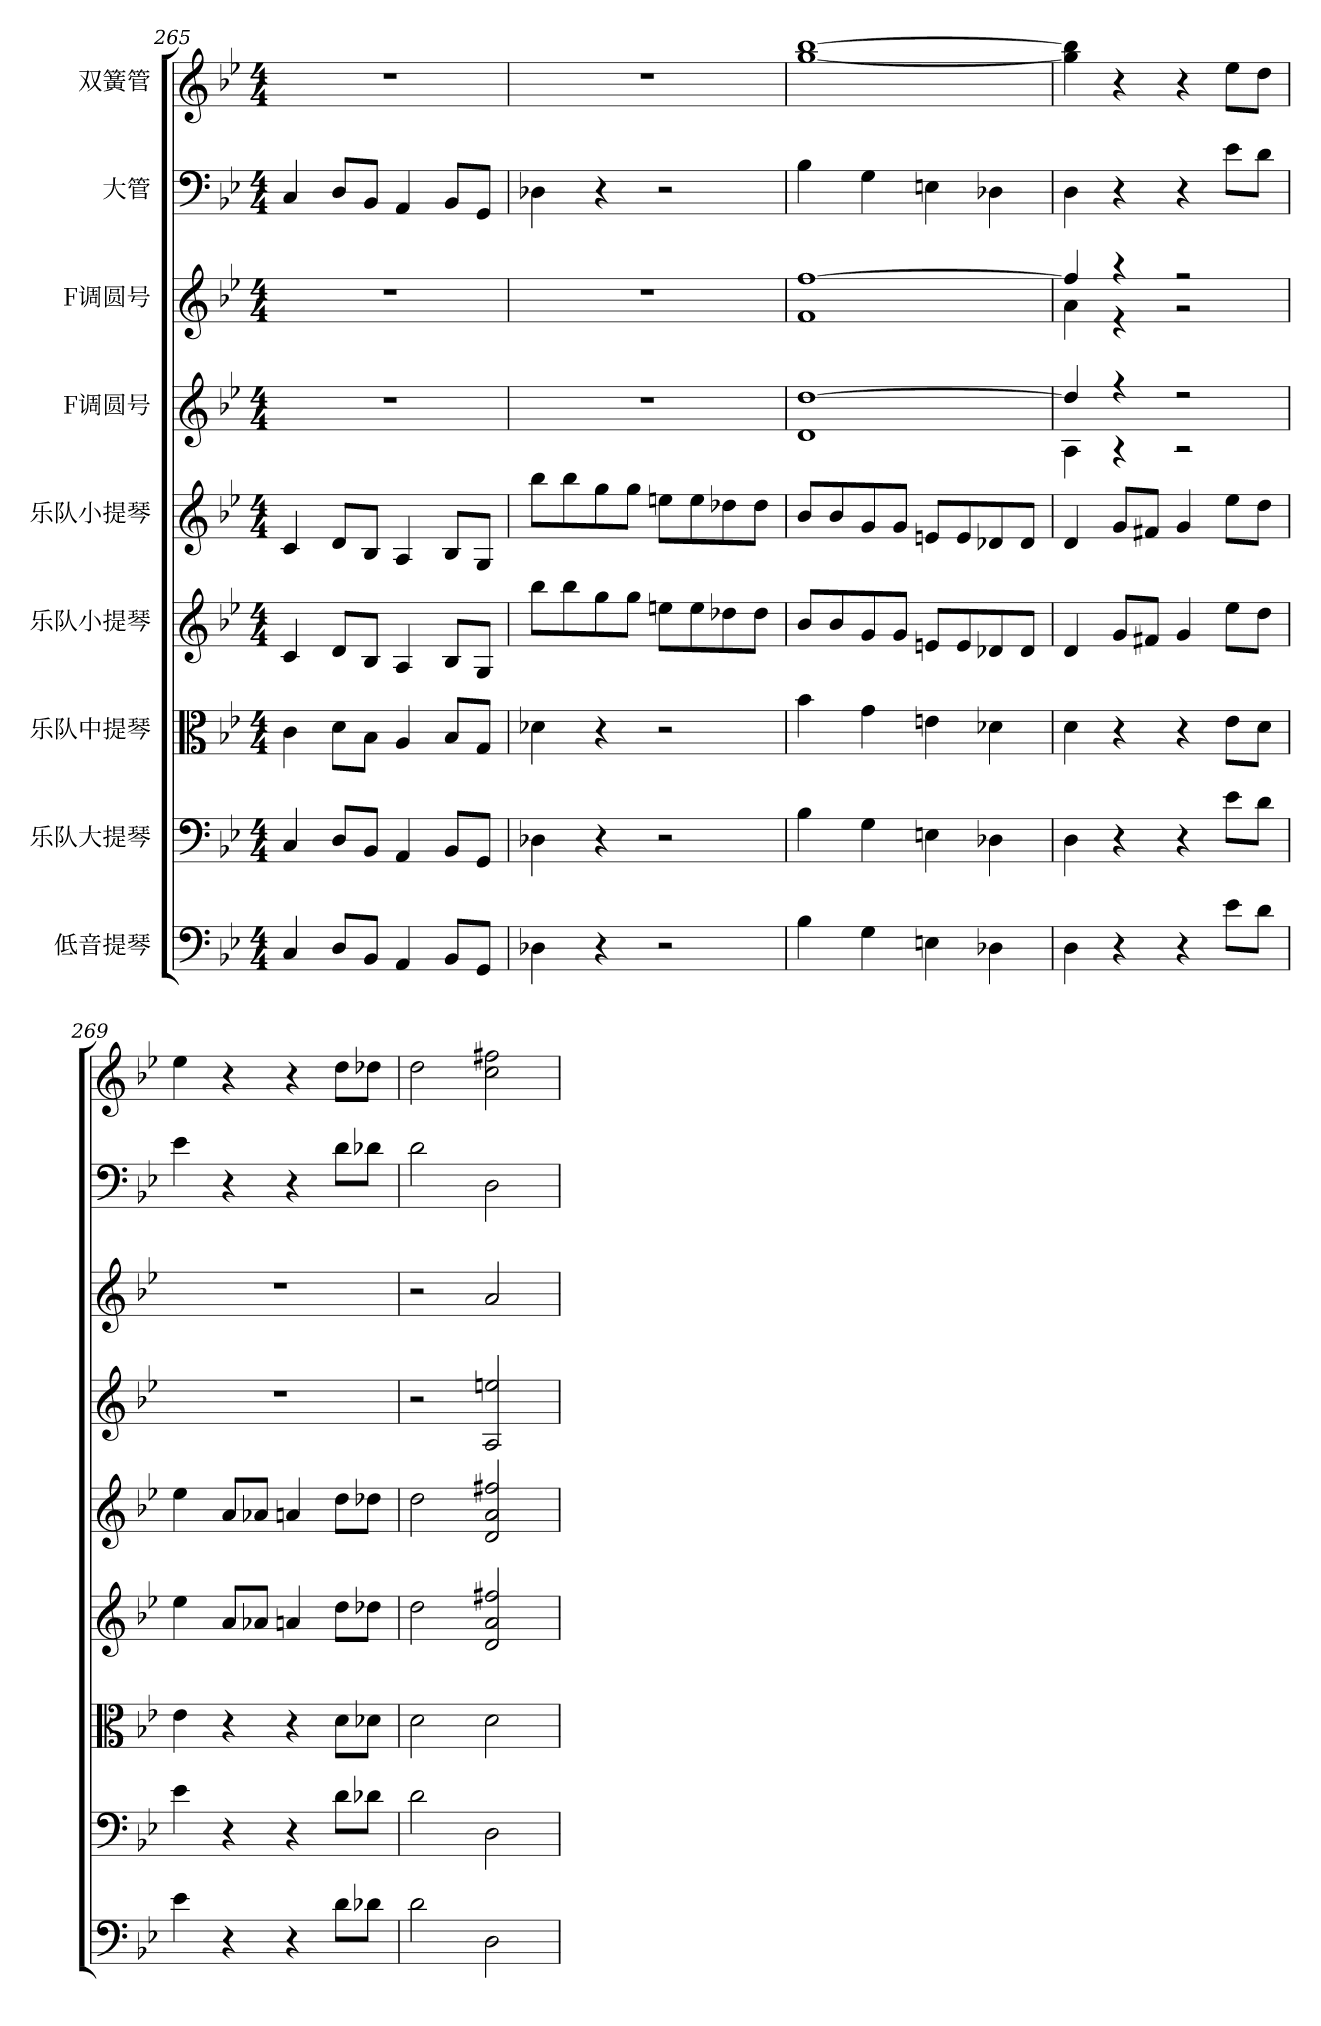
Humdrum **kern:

**kern	**kern	**kern	**kern	**kern	**kern	**kern	**kern	**kern
*part9	*part8	*part7	*part6	*part5	*part4	*part3	*part2	*part1
*staff9	*staff8	*staff7	*staff6	*staff5	*staff4	*staff3	*staff2	*staff1
*I"低音提琴	*I"乐队大提琴	*I"乐队中提琴	*I"乐队小提琴	*I"乐队小提琴	*I"F调圆号	*I"F调圆号	*I"大管	*I"双簧管
!!LO:PB:g=z
*clefF4	*clefF4	*clefC3	*clefG2	*clefG2	*clefG2	*clefG2	*clefF4	*clefG2
*ITrd7c12	*	*	*	*	*ITrd4c7	*ITrd4c7	*	*
*k[b-e-]	*k[b-e-]	*k[b-e-]	*k[b-e-]	*k[b-e-]	*k[b-e-a-]	*k[b-e-a-]	*k[b-e-]	*k[b-e-]
*M4/4	*M4/4	*M4/4	*M4/4	*M4/4	*M4/4	*M4/4	*M4/4	*M4/4
=265	=265	=265	=265	=265	=265	=265	=265	=265
4CC/	4C/	4c\	4c/	4c/	1r	1r	4C/	1r
8DD/L	8D/L	8d\L	8d/L	8d/L	.	.	8D/L	.
8BBB-/J	8BB-/J	8B-\J	8B-/J	8B-/J	.	.	8BB-/J	.
4AAA/	4AA/	4A/	4A/	4A/	.	.	4AA/	.
8BBB-/L	8BB-/L	8B-/L	8B-/L	8B-/L	.	.	8BB-/L	.
8GGG/J	8GG/J	8G/J	8G/J	8G/J	.	.	8GG/J	.
=266	=266	=266	=266	=266	=266	=266	=266	=266
4DD-X\	4D-X\	4d-X\	8bb-\L	8bb-\L	1r	1r	4D-X\	1r
.	.	.	8bb-\	8bb-\	.	.	.	.
4r	4r	4r	8gg\	8gg\	.	.	4r	.
.	.	.	8gg\J	8gg\J	.	.	.	.
2r	2r	2r	8een\L	8een\L	.	.	2r	.
.	.	.	8ee\	8ee\	.	.	.	.
.	.	.	8dd-X\	8dd-X\	.	.	.	.
.	.	.	8dd-\J	8dd-\J	.	.	.	.
=267	=267	=267	=267	=267	=267	=267	=267	=267
*	*	*	*	*	*^	*^	*	*
4BB-\	4B-\	4b-\	8b-/L	8b-/L	[1g	1G	[1b-	1B-	4B-\	[1gg [1bb-
.	.	.	8b-/	8b-/	.	.	.	.	.	.
4GG\	4G\	4g\	8g/	8g/	.	.	.	.	4G\	.
.	.	.	8g/J	8g/J	.	.	.	.	.	.
4EEn\	4En\	4en\	8en/L	8en/L	.	.	.	.	4En\	.
.	.	.	8e/	8e/	.	.	.	.	.	.
4DD-X\	4D-X\	4d-X\	8d-X/	8d-X/	.	.	.	.	4D-X\	.
.	.	.	8d-/J	8d-/J	.	.	.	.	.	.
=268	=268	=268	=268	=268	=268	=268	=268	=268	=268	=268
4DD\	4D\	4d\	4d/	4d/	4g/]	4D\	4b-/]	4d\	4D\	4gg\] 4bb-\]
*	*	*	*	*	*	*	*	*	*	*MM197
4r	4r	4r	8g/L	8g/L	4r	4r	4r	4r	4r	4r
.	.	.	8f#X/J	8f#X/J	.	.	.	.	.	.
*	*	*	*	*	*	*	*	*	*	*MM193
4r	4r	4r	4g/	4g/	2r	2r	2r	2r	4r	4r
*	*	*	*	*	*	*	*	*	*	*MM190
8E-\L	8e-\L	8e-\L	8ee-\L	8ee-\L	.	.	.	.	8e-\L	8ee-\L
8D\J	8d\J	8d\J	8dd\J	8dd\J	.	.	.	.	8d\J	8dd\J
*	*	*	*	*	*v	*v	*	*	*	*
*	*	*	*	*	*	*v	*v	*	*
!!LO:PB:g=z
=269	=269	=269	=269	=269	=269	=269	=269	=269
*	*	*	*	*	*	*	*	*MM187
4E-\	4e-\	4e-\	4ee-\	4ee-\	1r	1r	4e-\	4ee-\
*	*	*	*	*	*	*	*	*MM183
4r	4r	4r	8a/L	8a/L	.	.	4r	4r
.	.	.	8a-X/J	8a-X/J	.	.	.	.
*	*	*	*	*	*	*	*	*MM181
4r	4r	4r	4an/	4an/	.	.	4r	4r
*	*	*	*	*	*	*	*	*MM178
8D\L	8d\L	8d\L	8dd\L	8dd\L	.	.	8d\L	8dd\L
8D-X\J	8d-X\J	8d-X\J	8dd-X\J	8dd-X\J	.	.	8d-X\J	8dd-X\J
=270	=270	=270	=270	=270	=270	=270	=270	=270
*	*	*	*	*	*	*	*	*MM148
2D\	2d\	2d\	2dd\	2dd\	2r	2r	2d\	2dd\
2DD\	2D\	2d\	2d/ 2a/ 2ff#X/	2d/ 2a/ 2ff#X/	2D/ 2an/	2d/	2D\	2cc\ 2ff#X\
=	=	=	=	=	=	=	=	=
*-	*-	*-	*-	*-	*-	*-	*-	*-
